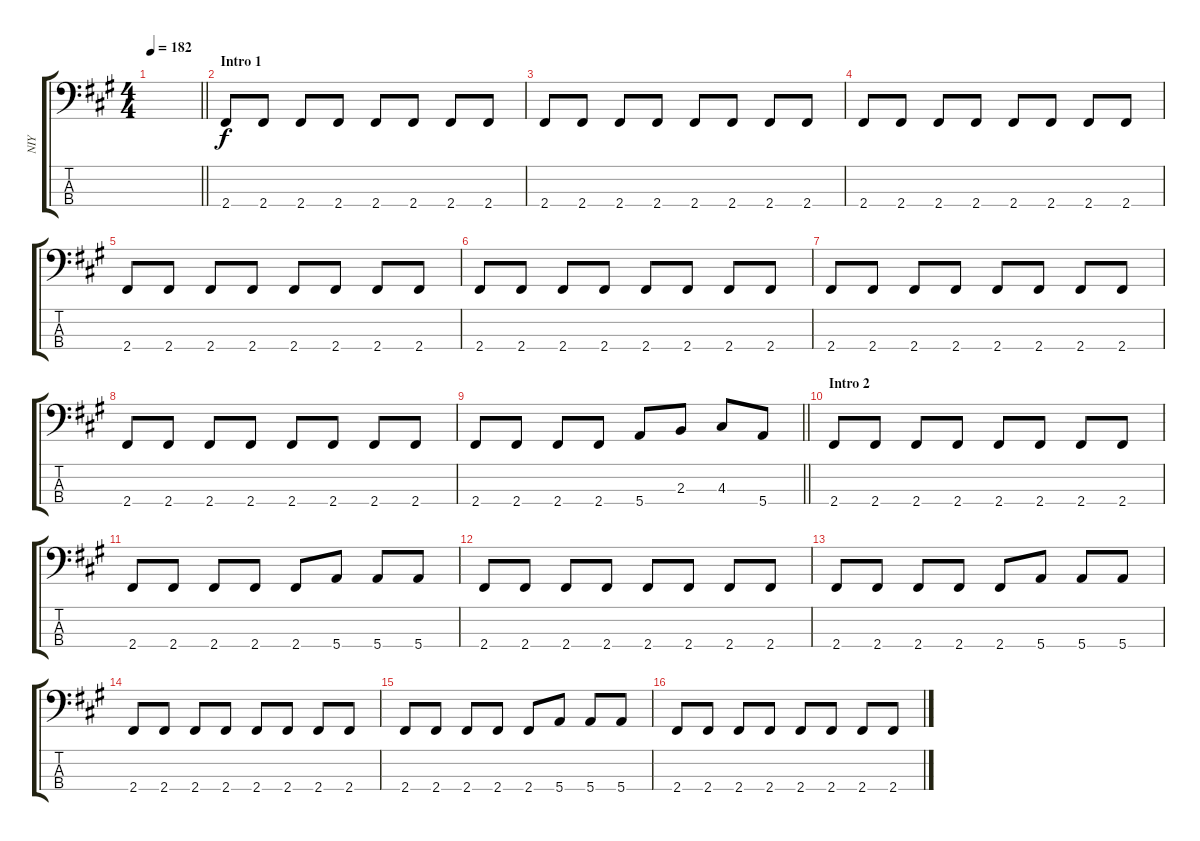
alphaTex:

\track ("NIY" "NIY") {instrument electricbasspick}
\staff {score tabs}
\tuning (G2 D2 A1 E1) {hide}
\ts (4 4)
\tempo 182
\clef f4
\barLineRight lightlight
\ks a
|
\section ("" "Intro 1")
2.4.8 2.4.8 2.4.8 2.4.8 2.4.8 2.4.8 2.4.8 2.4.8 |
2.4.8 2.4.8 2.4.8 2.4.8 2.4.8 2.4.8 2.4.8 2.4.8 |
2.4.8 2.4.8 2.4.8 2.4.8 2.4.8 2.4.8 2.4.8 2.4.8 |
2.4.8 2.4.8 2.4.8 2.4.8 2.4.8 2.4.8 2.4.8 2.4.8 |
2.4.8 2.4.8 2.4.8 2.4.8 2.4.8 2.4.8 2.4.8 2.4.8 |
2.4.8 2.4.8 2.4.8 2.4.8 2.4.8 2.4.8 2.4.8 2.4.8 |
2.4.8 2.4.8 2.4.8 2.4.8 2.4.8 2.4.8 2.4.8 2.4.8 |
\barLineRight lightlight
2.4.8 2.4.8 2.4.8 2.4.8 5.4.8 2.3.8 4.3.8 5.4.8 |
\section ("" "Intro 2")
2.4.8 2.4.8 2.4.8 2.4.8 2.4.8 2.4.8 2.4.8 2.4.8 |
2.4.8 2.4.8 2.4.8 2.4.8 2.4.8 5.4.8 5.4.8 5.4.8 |
2.4.8 2.4.8 2.4.8 2.4.8 2.4.8 2.4.8 2.4.8 2.4.8 |
2.4.8 2.4.8 2.4.8 2.4.8 2.4.8 5.4.8 5.4.8 5.4.8 |
2.4.8 2.4.8 2.4.8 2.4.8 2.4.8 2.4.8 2.4.8 2.4.8 |
2.4.8 2.4.8 2.4.8 2.4.8 2.4.8 5.4.8 5.4.8 5.4.8 |
2.4.8 2.4.8 2.4.8 2.4.8 2.4.8 2.4.8 2.4.8 2.4.8
